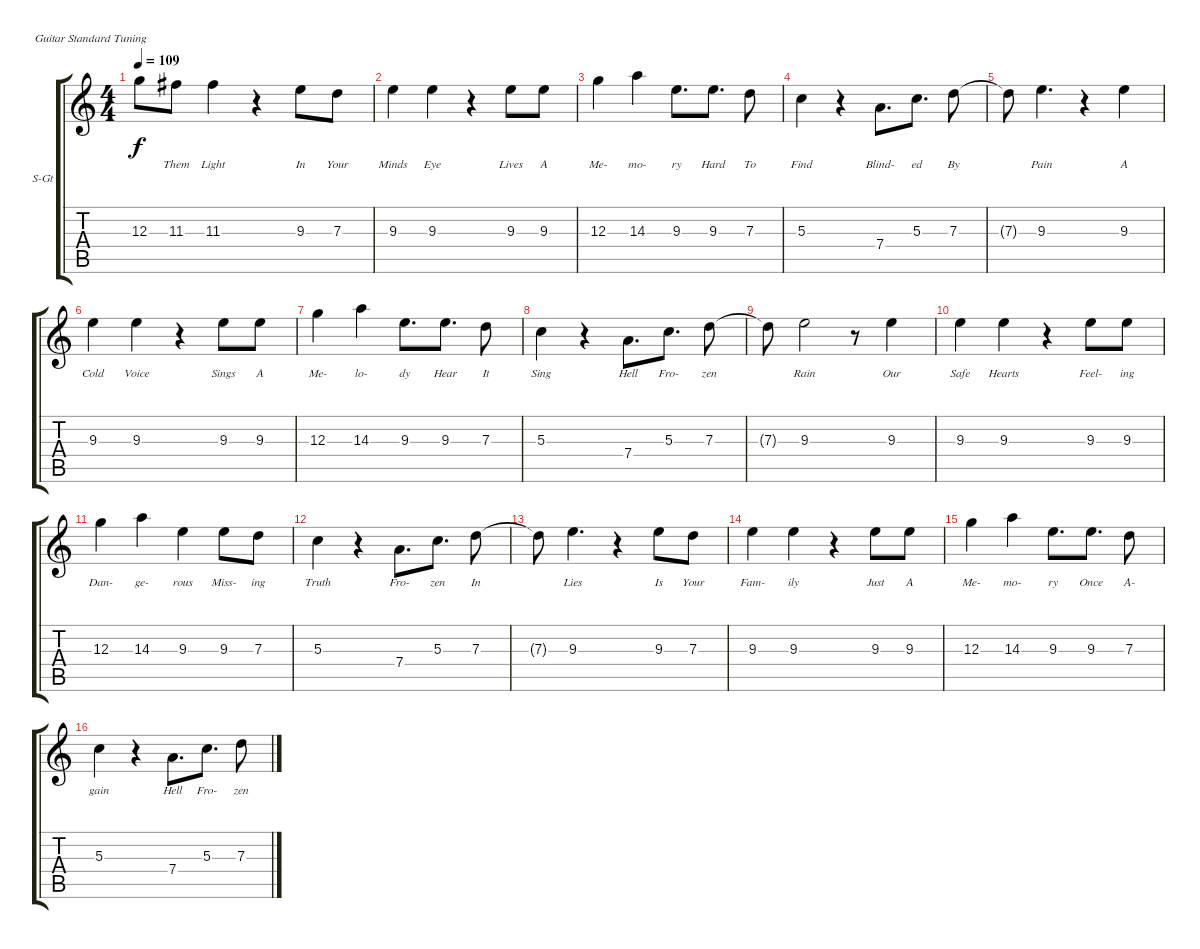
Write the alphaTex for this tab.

\bracketExtendMode groupsimilarinstruments
\firstSystemTrackNameOrientation horizontal
\otherSystemsTrackNameOrientation horizontal
\track ("Voice" "S-Gt") {mute instrument clarinet}
\staff {score tabs}
\tuning (E4 B3 G3 D3 A2 E2)
\displaytranspose 12
\ts (4 4)
\tempo 109
\clef g2
\ks c
12.3{t}.8{dy f} 11.3.8{lyrics (0 "Them") lyrics (1 "") lyrics (2 "") lyrics (3 "") lyrics (4 "")} 11.3.4{lyrics (0 "Light") lyrics (1 "") lyrics (2 "") lyrics (3 "") lyrics (4 "")} r.4 9.3.8{lyrics (0 "In") lyrics (1 "") lyrics (2 "") lyrics (3 "") lyrics (4 "")} 7.3.8{lyrics (0 "Your") lyrics (1 "") lyrics (2 "") lyrics (3 "") lyrics (4 "")} |
9.3.4{lyrics (0 "Minds") lyrics (1 "") lyrics (2 "") lyrics (3 "") lyrics (4 "")} 9.3.4{lyrics (0 "Eye") lyrics (1 "") lyrics (2 "") lyrics (3 "") lyrics (4 "")} r.4 9.3.8{lyrics (0 "Lives") lyrics (1 "") lyrics (2 "") lyrics (3 "") lyrics (4 "")} 9.3.8{lyrics (0 "A") lyrics (1 "") lyrics (2 "") lyrics (3 "") lyrics (4 "")} |
12.3.4{lyrics (0 "Me-") lyrics (1 "") lyrics (2 "") lyrics (3 "") lyrics (4 "")} 14.3.4{lyrics (0 "mo-") lyrics (1 "") lyrics (2 "") lyrics (3 "") lyrics (4 "")} 9.3.8{d lyrics (0 "ry") lyrics (1 "") lyrics (2 "") lyrics (3 "") lyrics (4 "")} 9.3.8{d lyrics (0 "Hard") lyrics (1 "") lyrics (2 "") lyrics (3 "") lyrics (4 "")} 7.3.8{lyrics (0 "To") lyrics (1 "") lyrics (2 "") lyrics (3 "") lyrics (4 "")} |
5.3.4{lyrics (0 "Find") lyrics (1 "") lyrics (2 "") lyrics (3 "") lyrics (4 "")} r.4 7.4.8{d lyrics (0 "Blind-") lyrics (1 "") lyrics (2 "") lyrics (3 "") lyrics (4 "")} 5.3.8{d lyrics (0 "ed") lyrics (1 "") lyrics (2 "") lyrics (3 "") lyrics (4 "")} 7.3.8{lyrics (0 "By") lyrics (1 "") lyrics (2 "") lyrics (3 "") lyrics (4 "")} |
7.3{t}.8 9.3.4{d lyrics (0 "Pain") lyrics (1 "") lyrics (2 "") lyrics (3 "") lyrics (4 "")} r.4 9.3.4{lyrics (0 "A") lyrics (1 "") lyrics (2 "") lyrics (3 "") lyrics (4 "")} |
9.3.4{lyrics (0 "Cold") lyrics (1 "") lyrics (2 "") lyrics (3 "") lyrics (4 "")} 9.3.4{lyrics (0 "Voice") lyrics (1 "") lyrics (2 "") lyrics (3 "") lyrics (4 "")} r.4 9.3.8{lyrics (0 "Sings") lyrics (1 "") lyrics (2 "") lyrics (3 "") lyrics (4 "")} 9.3.8{lyrics (0 "A") lyrics (1 "") lyrics (2 "") lyrics (3 "") lyrics (4 "")} |
12.3.4{lyrics (0 "Me-") lyrics (1 "") lyrics (2 "") lyrics (3 "") lyrics (4 "")} 14.3.4{lyrics (0 "lo-") lyrics (1 "") lyrics (2 "") lyrics (3 "") lyrics (4 "")} 9.3.8{d lyrics (0 "dy") lyrics (1 "") lyrics (2 "") lyrics (3 "") lyrics (4 "")} 9.3.8{d lyrics (0 "Hear") lyrics (1 "") lyrics (2 "") lyrics (3 "") lyrics (4 "")} 7.3.8{lyrics (0 "It") lyrics (1 "") lyrics (2 "") lyrics (3 "") lyrics (4 "")} |
5.3.4{lyrics (0 "Sing") lyrics (1 "") lyrics (2 "") lyrics (3 "") lyrics (4 "")} r.4 7.4.8{d lyrics (0 "Hell") lyrics (1 "") lyrics (2 "") lyrics (3 "") lyrics (4 "")} 5.3.8{d lyrics (0 "Fro-") lyrics (1 "") lyrics (2 "") lyrics (3 "") lyrics (4 "")} 7.3.8{lyrics (0 "zen") lyrics (1 "") lyrics (2 "") lyrics (3 "") lyrics (4 "")} |
7.3{t}.8 9.3.2{lyrics (0 "Rain") lyrics (1 "") lyrics (2 "") lyrics (3 "") lyrics (4 "")} r.8 9.3.4{lyrics (0 "Our") lyrics (1 "") lyrics (2 "") lyrics (3 "") lyrics (4 "")} |
9.3.4{lyrics (0 "Safe") lyrics (1 "") lyrics (2 "") lyrics (3 "") lyrics (4 "")} 9.3.4{lyrics (0 "Hearts") lyrics (1 "") lyrics (2 "") lyrics (3 "") lyrics (4 "")} r.4 9.3.8{lyrics (0 "Feel-") lyrics (1 "") lyrics (2 "") lyrics (3 "") lyrics (4 "")} 9.3.8{lyrics (0 "ing") lyrics (1 "") lyrics (2 "") lyrics (3 "") lyrics (4 "")} |
12.3.4{lyrics (0 "Dan-") lyrics (1 "") lyrics (2 "") lyrics (3 "") lyrics (4 "")} 14.3.4{lyrics (0 "ge-") lyrics (1 "") lyrics (2 "") lyrics (3 "") lyrics (4 "")} 9.3.4{lyrics (0 "rous") lyrics (1 "") lyrics (2 "") lyrics (3 "") lyrics (4 "")} 9.3.8{lyrics (0 "Miss-") lyrics (1 "") lyrics (2 "") lyrics (3 "") lyrics (4 "")} 7.3.8{lyrics (0 "ing") lyrics (1 "") lyrics (2 "") lyrics (3 "") lyrics (4 "")} |
5.3.4{lyrics (0 "Truth") lyrics (1 "") lyrics (2 "") lyrics (3 "") lyrics (4 "")} r.4 7.4.8{d lyrics (0 "Fro-") lyrics (1 "") lyrics (2 "") lyrics (3 "") lyrics (4 "")} 5.3.8{d lyrics (0 "zen") lyrics (1 "") lyrics (2 "") lyrics (3 "") lyrics (4 "")} 7.3.8{lyrics (0 "In") lyrics (1 "") lyrics (2 "") lyrics (3 "") lyrics (4 "")} |
7.3{t}.8 9.3.4{d lyrics (0 "Lies") lyrics (1 "") lyrics (2 "") lyrics (3 "") lyrics (4 "")} r.4 9.3.8{lyrics (0 "Is") lyrics (1 "") lyrics (2 "") lyrics (3 "") lyrics (4 "")} 7.3.8{lyrics (0 "Your") lyrics (1 "") lyrics (2 "") lyrics (3 "") lyrics (4 "")} |
9.3.4{lyrics (0 "Fam-") lyrics (1 "") lyrics (2 "") lyrics (3 "") lyrics (4 "")} 9.3.4{lyrics (0 "ily") lyrics (1 "") lyrics (2 "") lyrics (3 "") lyrics (4 "")} r.4 9.3.8{lyrics (0 "Just") lyrics (1 "") lyrics (2 "") lyrics (3 "") lyrics (4 "")} 9.3.8{lyrics (0 "A") lyrics (1 "") lyrics (2 "") lyrics (3 "") lyrics (4 "")} |
12.3.4{lyrics (0 "Me-") lyrics (1 "") lyrics (2 "") lyrics (3 "") lyrics (4 "")} 14.3.4{lyrics (0 "mo-") lyrics (1 "") lyrics (2 "") lyrics (3 "") lyrics (4 "")} 9.3.8{d lyrics (0 "ry") lyrics (1 "") lyrics (2 "") lyrics (3 "") lyrics (4 "")} 9.3.8{d lyrics (0 "Once") lyrics (1 "") lyrics (2 "") lyrics (3 "") lyrics (4 "")} 7.3.8{lyrics (0 "A-") lyrics (1 "") lyrics (2 "") lyrics (3 "") lyrics (4 "")} |
5.3.4{lyrics (0 "gain") lyrics (1 "") lyrics (2 "") lyrics (3 "") lyrics (4 "")} r.4 7.4.8{d lyrics (0 "Hell") lyrics (1 "") lyrics (2 "") lyrics (3 "") lyrics (4 "")} 5.3.8{d lyrics (0 "Fro-") lyrics (1 "") lyrics (2 "") lyrics (3 "") lyrics (4 "")} 7.3.8{lyrics (0 "zen") lyrics (1 "") lyrics (2 "") lyrics (3 "") lyrics (4 "")}
